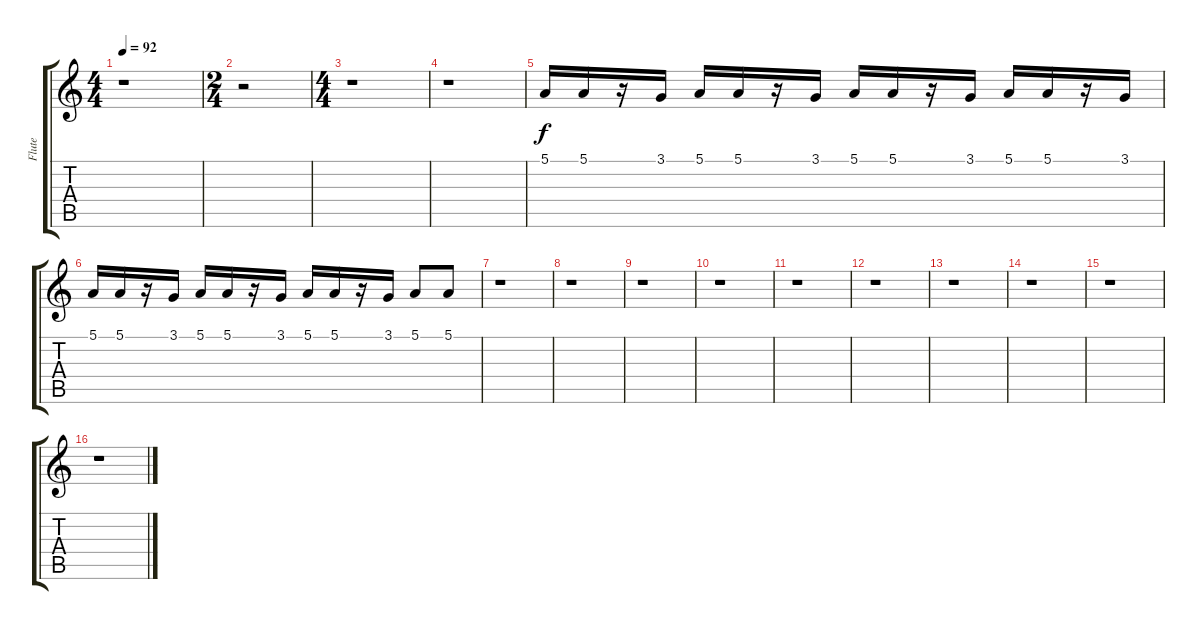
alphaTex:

\track ("Flute" "Flute") {instrument flute}
\staff {score tabs}
\tuning (E4 B3 G3 D3 A2 E2) {hide}
\ts (4 4)
\tempo 92
\clef g2
\ks c
r.1{dy f} |
\ts (2 4)
r.2 |
\ts (4 4)
r.1 |
r.1 |
5.1.16 5.1.16 r.16 3.1.16 5.1.16 5.1.16 r.16 3.1.16 5.1.16 5.1.16 r.16 3.1.16 5.1.16 5.1.16 r.16 3.1.16 |
5.1.16 5.1.16 r.16 3.1.16 5.1.16 5.1.16 r.16 3.1.16 5.1.16 5.1.16 r.16 3.1.16 5.1.8 5.1.8 |
r.1 |
r.1 |
r.1 |
r.1 |
r.1 |
r.1 |
r.1 |
r.1 |
r.1 |
r.1
